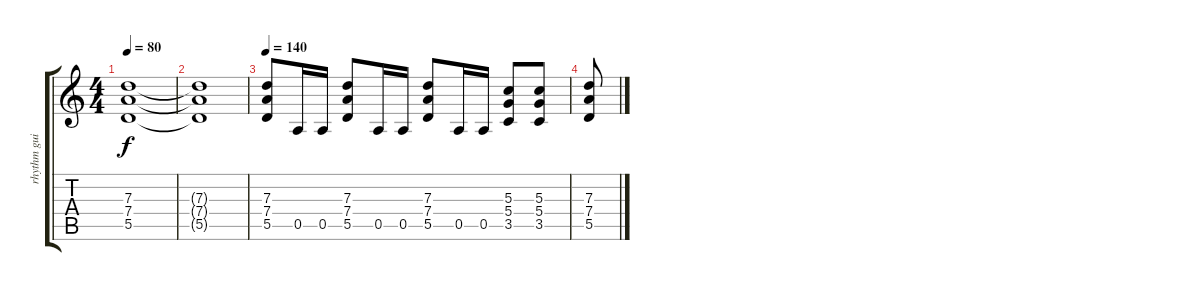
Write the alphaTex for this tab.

\track ("rhythm guitar - Moshe" "rhythm gui") {instrument distortionguitar}
\staff {score tabs}
\tuning (E4 B3 G3 D3 A2 E2) {hide}
\ts (4 4)
\tempo 80
\clef g2
\ks c
(7.3 7.4 5.5).1{dy f} |
(7.3{t} 7.4{t} 5.5{t}).1 |
\tempo 140
(7.3 7.4 5.5).8 0.5.16 0.5.16 (7.3 7.4 5.5).8 0.5.16 0.5.16 (7.3 7.4 5.5).8 0.5.16 0.5.16 (5.3 5.4 3.5).8 (5.3 5.4 3.5).8 |
(7.3 7.4 5.5).8
